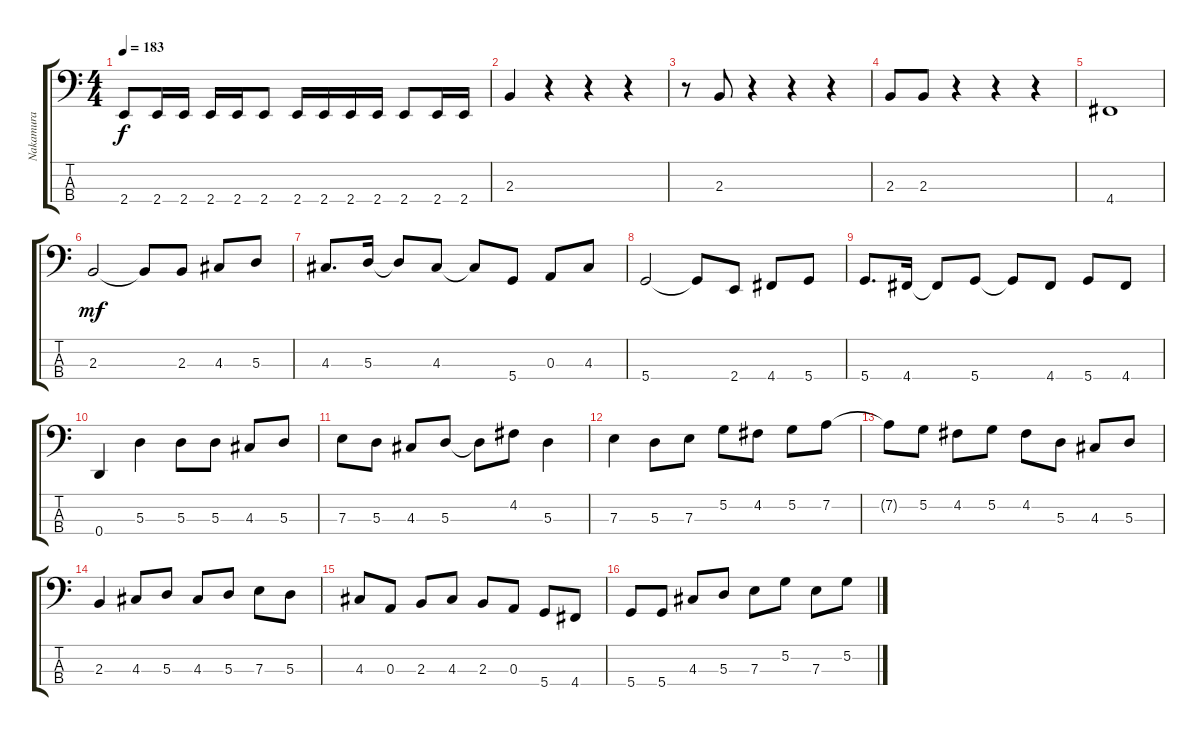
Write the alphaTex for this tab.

\track ("Nakamura" "Nakamura") {instrument electricbassfinger}
\staff {score tabs}
\tuning (G2 D2 A1 D1) {hide}
\ts (4 4)
\tempo 183
\clef f4
\ks c
2.4.8{dy f} 2.4.16 2.4.16 2.4.16 2.4.16 2.4.8 2.4.16 2.4.16 2.4.16 2.4.16 2.4.8 2.4.16 2.4.16 |
2.3.4 r.4 r.4 r.4 |
r.8 2.3.8 r.4 r.4 r.4 |
2.3.8 2.3.8 r.4 r.4 r.4 |
4.4.1 |
2.3.2{dy mf} 2.3{t}.8 2.3.8 4.3.8 5.3.8 |
4.3.8{d} 5.3.16 5.3{t}.8 4.3.8 4.3{t}.8 5.4.8 0.3.8 4.3.8 |
5.4.2 5.4{t}.8 2.4.8 4.4.8 5.4.8 |
5.4.8{d} 4.4.16 4.4{t}.8 5.4.8 5.4{t}.8 4.4.8 5.4.8 4.4.8 |
0.4.4 5.3.4 5.3.8 5.3.8 4.3.8 5.3.8 |
7.3.8 5.3.8 4.3.8 5.3.8 5.3{t}.8 4.2.8 5.3.4 |
7.3.4 5.3.8 7.3.8 5.2.8 4.2.8 5.2.8 7.2.8 |
7.2{t}.8 5.2.8 4.2.8 5.2.8 4.2.8 5.3.8 4.3.8 5.3.8 |
2.3.4 4.3.8 5.3.8 4.3.8 5.3.8 7.3.8 5.3.8 |
4.3.8 0.3.8 2.3.8 4.3.8 2.3.8 0.3.8 5.4.8 4.4.8 |
5.4.8 5.4.8 4.3.8 5.3.8 7.3.8 5.2.8 7.3.8 5.2.8
